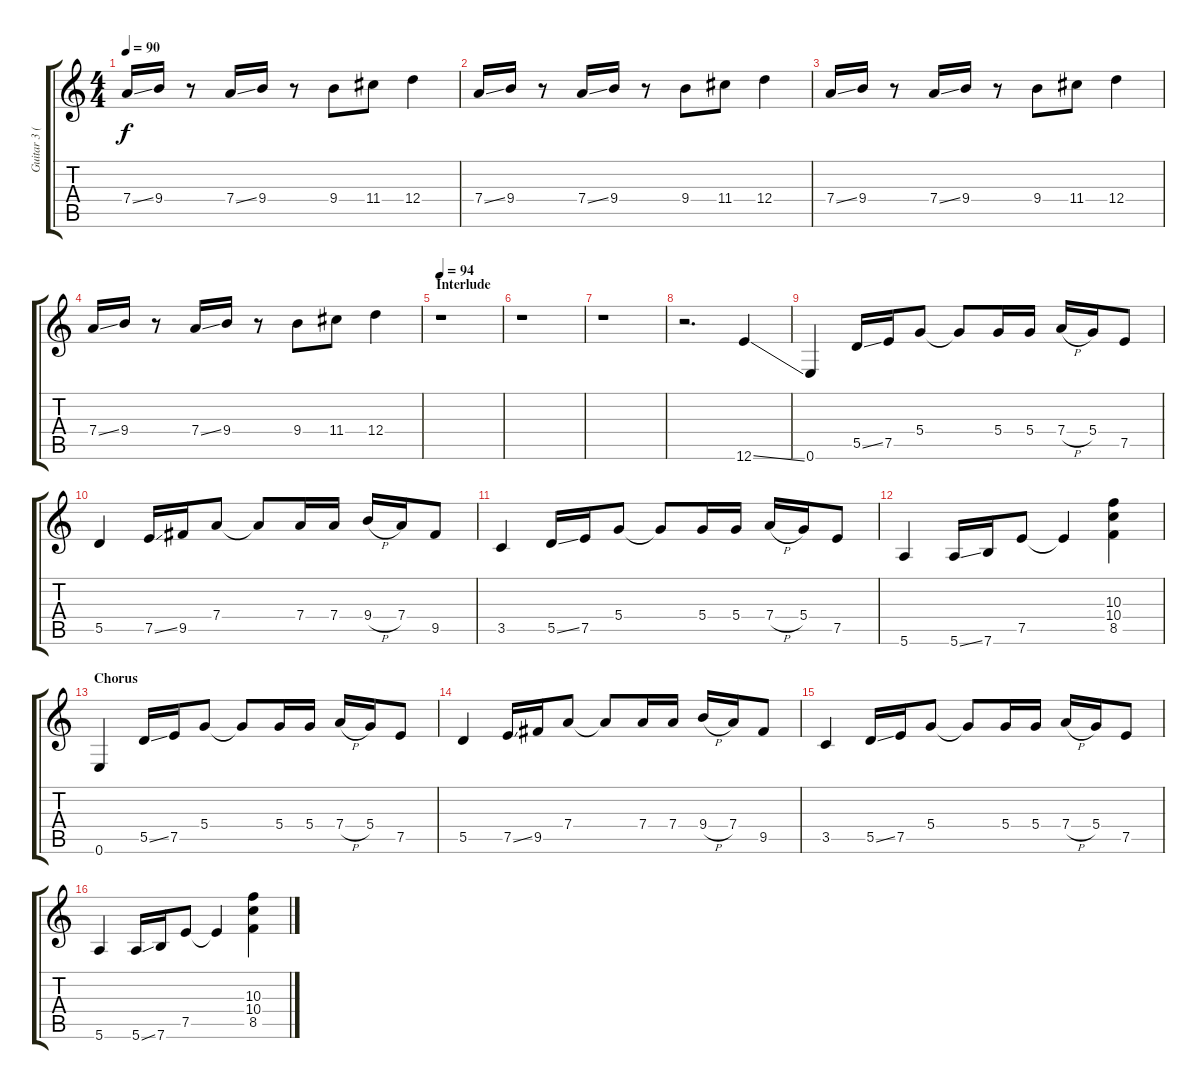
\track ("Guitar 3 (Rick Nielsen)" "Guitar 3 (") {instrument overdrivenguitar}
\staff {score tabs}
\tuning (E4 B3 G3 D3 A2 E2) {hide}
\ts (4 4)
\tempo 90
\clef g2
\ks c
7.4{ss}.16{dy f} 9.4.16 r.8 7.4{ss}.16 9.4.16 r.8 9.4.8 11.4.8 12.4.4 |
7.4{ss}.16 9.4.16 r.8 7.4{ss}.16 9.4.16 r.8 9.4.8 11.4.8 12.4.4 |
7.4{ss}.16 9.4.16 r.8 7.4{ss}.16 9.4.16 r.8 9.4.8 11.4.8 12.4.4 |
7.4{ss}.16 9.4.16 r.8 7.4{ss}.16 9.4.16 r.8 9.4.8 11.4.8 12.4.4 |
\section ("" "Interlude")
\tempo 94
r.1 |
r.1 |
r.1 |
r.2{d} 12.6{ss}.4 |
0.6.4 5.5{ss}.16 7.5.16 5.4.8 5.4{t}.8 5.4.16 5.4.16 7.4{h}.16 5.4.16 7.5.8 |
5.5.4 7.5{ss}.16 9.5.16 7.4.8 7.4{t}.8 7.4.16 7.4.16 9.4{h}.16 7.4.16 9.5.8 |
3.5.4 5.5{ss}.16 7.5.16 5.4.8 5.4{t}.8 5.4.16 5.4.16 7.4{h}.16 5.4.16 7.5.8 |
5.6.4 5.6{ss}.16 7.6.16 7.5.8 7.5{t}.4 (10.3 10.4 8.5).4 |
\section ("" "Chorus")
0.6.4 5.5{ss}.16 7.5.16 5.4.8 5.4{t}.8 5.4.16 5.4.16 7.4{h}.16 5.4.16 7.5.8 |
5.5.4 7.5{ss}.16 9.5.16 7.4.8 7.4{t}.8 7.4.16 7.4.16 9.4{h}.16 7.4.16 9.5.8 |
3.5.4 5.5{ss}.16 7.5.16 5.4.8 5.4{t}.8 5.4.16 5.4.16 7.4{h}.16 5.4.16 7.5.8 |
5.6.4 5.6{ss}.16 7.6.16 7.5.8 7.5{t}.4 (10.3 10.4 8.5).4
